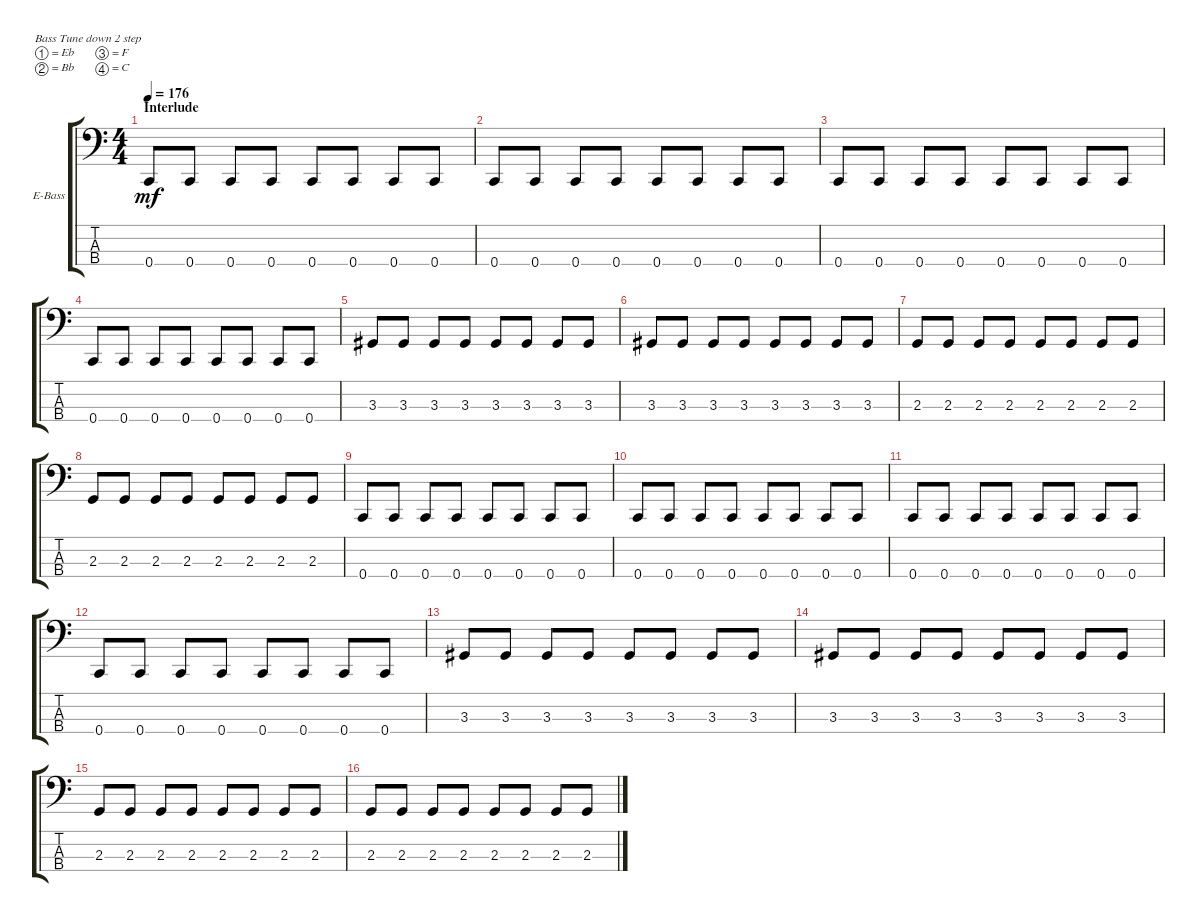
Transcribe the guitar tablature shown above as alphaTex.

\bracketExtendMode groupsimilarinstruments
\firstSystemTrackNameOrientation horizontal
\otherSystemsTrackNameOrientation horizontal
\track ("Bass" "E-Bass") {instrument electricbassfinger}
\staff {score tabs}
\tuning (Eb2 Bb1 F1 C1)
\ts (4 4)
\section ("" "Interlude")
\tempo 176
\clef f4
\ks c
0.4.8{dy mf} 0.4.8 0.4.8 0.4.8 0.4.8 0.4.8 0.4.8 0.4.8 |
0.4.8 0.4.8 0.4.8 0.4.8 0.4.8 0.4.8 0.4.8 0.4.8 |
0.4.8 0.4.8 0.4.8 0.4.8 0.4.8 0.4.8 0.4.8 0.4.8 |
0.4.8 0.4.8 0.4.8 0.4.8 0.4.8 0.4.8 0.4.8 0.4.8 |
3.3.8 3.3.8 3.3.8 3.3.8 3.3.8 3.3.8 3.3.8 3.3.8 |
3.3.8 3.3.8 3.3.8 3.3.8 3.3.8 3.3.8 3.3.8 3.3.8 |
2.3.8 2.3.8 2.3.8 2.3.8 2.3.8 2.3.8 2.3.8 2.3.8 |
2.3.8 2.3.8 2.3.8 2.3.8 2.3.8 2.3.8 2.3.8 2.3.8 |
0.4.8 0.4.8 0.4.8 0.4.8 0.4.8 0.4.8 0.4.8 0.4.8 |
0.4.8 0.4.8 0.4.8 0.4.8 0.4.8 0.4.8 0.4.8 0.4.8 |
0.4.8 0.4.8 0.4.8 0.4.8 0.4.8 0.4.8 0.4.8 0.4.8 |
0.4.8 0.4.8 0.4.8 0.4.8 0.4.8 0.4.8 0.4.8 0.4.8 |
3.3.8 3.3.8 3.3.8 3.3.8 3.3.8 3.3.8 3.3.8 3.3.8 |
3.3.8 3.3.8 3.3.8 3.3.8 3.3.8 3.3.8 3.3.8 3.3.8 |
2.3.8 2.3.8 2.3.8 2.3.8 2.3.8 2.3.8 2.3.8 2.3.8 |
2.3.8 2.3.8 2.3.8 2.3.8 2.3.8 2.3.8 2.3.8 2.3.8
